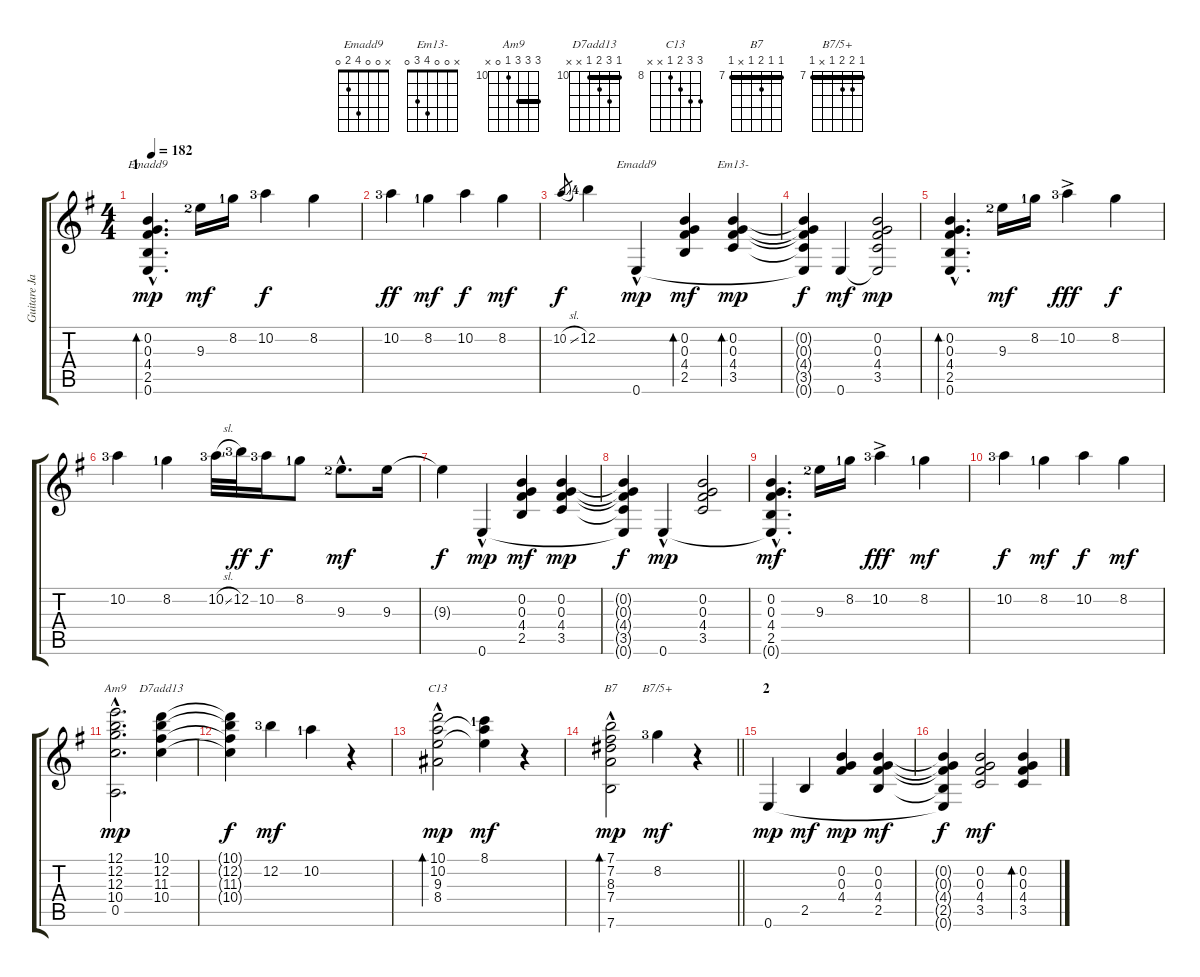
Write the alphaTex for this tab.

\track ("Guitare Jazz" "Guitare Ja") {instrument acousticguitarnylon}
\staff {score tabs}
\tuning (E4 B3 G3 D3 A2 E2) {hide}
\chord ("Emadd9" 0 0 0 4 2 0)
\chord ("Emadd9" x 0 0 4 2 0)
\chord ("Em13-" x 0 0 4 3 0)
\chord ("Am9" 12 12 12 10 0 x) {firstfret 10 barre 12}
\chord ("D7add13" 10 12 11 10 x x) {firstfret 10 barre 10}
\chord ("C13" 10 10 9 8 x x) {firstfret 8}
\chord ("B7" 7 7 8 7 x 7) {firstfret 7 barre 7}
\chord ("B7/5+" 7 8 8 7 x 7) {firstfret 7 barre 7}
\ts (4 4)
\section ("" "1")
\tempo 182
\clef g2
\ks eminor
(0.2{hac} 0.3{hac} 4.4{hac} 2.5{hac} 0.6{hac}).4{d bd 480 ch "Emadd9" dy mp instrument acousticguitarnylon} 9.3{lf 3}.16{dy mf} 8.2{lf 2}.16 10.2{lf 4}.4{dy f} 8.2.4 |
10.2{lf 4}.4{dy ff} 8.2{lf 2}.4{dy mf} 10.2.4{dy f} 8.2.4{dy mf} |
10.2{sl}.8{gr dy f} 12.2{lf 5}.4 0.6{hac}.4{ch "Emadd9" dy mp} (0.2 0.3 4.4 2.5).4{bd 120 dy mf} (0.2 0.3 4.4 3.5).4{bd 60 ch "Em13-" dy mp} |
(0.2{t} 0.3{t} 4.4{t} 3.5{t} 0.6{t}).4{dy f} 0.6.4{dy mf} (0.2 0.3 4.4 3.5 0.6{t}).2{dy mp} |
(0.2{hac} 0.3{hac} 4.4{hac} 2.5{hac} 0.6{hac}).4{d bd 120} 9.3{lf 3}.16{dy mf} 8.2{lf 2}.16 10.2{ac lf 4}.4{dy fff} 8.2.4{dy f} |
10.2{lf 4}.4 8.2{lf 2}.4 10.2{sl lf 4}.32 12.2{lf 4}.32{dy ff} 10.2{lf 4}.16{dy f} 8.2{lf 2}.8 9.3{hac lf 3}.8{d dy mf} 9.3.16 |
9.3{t}.4{dy f} 0.6{hac}.4{dy mp} (0.2 0.3 4.4 2.5).4{dy mf} (0.2 0.3 4.4 3.5).4{dy mp} |
(0.2{t} 0.3{t} 4.4{t} 3.5{t} 0.6{t}).4{dy f} 0.6{hac}.4{dy mp} (0.2 0.3 4.4 3.5).2 |
(0.2{hac} 0.3{hac} 4.4{hac} 2.5{hac} 0.6{hac t}).4{d dy mf} 9.3{lf 3}.16 8.2{lf 2}.16 10.2{ac lf 4}.4{dy fff} 8.2{lf 2}.4{dy mf} |
10.2{lf 4}.4{dy f} 8.2{lf 2}.4{dy mf} 10.2.4{dy f} 8.2.4{dy mf} |
(12.1{hac} 12.2{hac} 12.3{hac} 10.4{hac} 0.5{hac}).2{d ch "Am9" dy mp} (10.1 12.2 11.3 10.4).4{ch "D7add13"} |
(10.1{t} 12.2{t} 11.3{t} 10.4{t}).4{dy f} 12.2{lf 4}.4{dy mf} 10.2{lf 2}.4 r.4 |
(10.1 10.2 9.3 8.4{hac}).2{bd 240 ch "C13" dy mp} (8.1{lf 2} 10.2{t} 9.3{t}).4{dy mf} r.4 |
\barLineRight lightlight
(7.1{hac} 7.2 8.3{hac} 7.4{hac} 7.6{hac}).2{bd 60 ch "B7" dy mp} 8.2{lf 4}.4{ch "B7/5+" dy mf} r.4 |
\section ("" "2")
0.6.4{dy mp} 2.5.4{dy mf} (0.2 0.3 4.4).4{dy mp} (0.2 0.3 4.4 2.5).4{dy mf} |
(0.2{t} 0.3{t} 4.4{t} 2.5{t} 0.6{t}).4{dy f} (0.2 0.3 4.4 3.5).2{dy mf} (0.2 0.3 4.4 3.5).4{bd 60}
